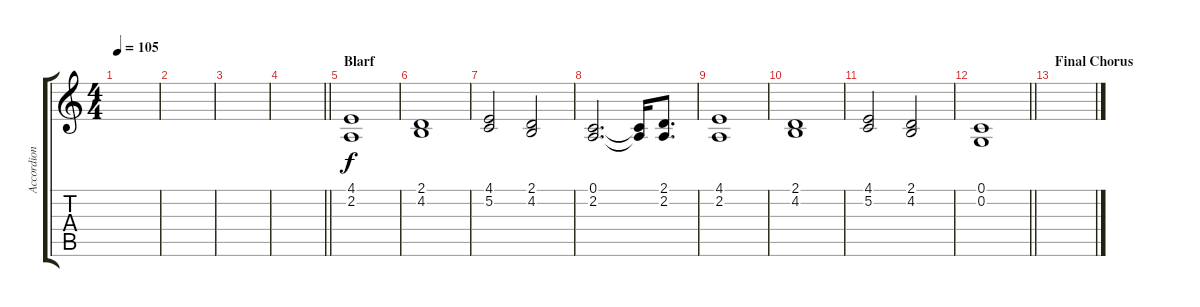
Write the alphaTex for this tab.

\track ("Accordion" "Accordion") {instrument accordion}
\staff {score tabs}
\tuning (C4 G3 Eb3 Bb2 F2 C2) {hide}
\ts (4 4)
\tempo 105
\clef g2
\ks c
|
|
|
\barLineRight lightlight
|
\section ("" "Blarf")
(4.1 2.2).1 |
(2.1 4.2).1 |
(4.1 5.2).2 (2.1 4.2).2 |
(0.1 2.2).2{d} (0.1{t} 2.2{t}).16 (2.1 2.2).8{d} |
(4.1 2.2).1 |
(2.1 4.2).1 |
(4.1 5.2).2 (2.1 4.2).2 |
\barLineRight lightlight
(0.1 0.2).1 |
\section ("" "Final Chorus")
